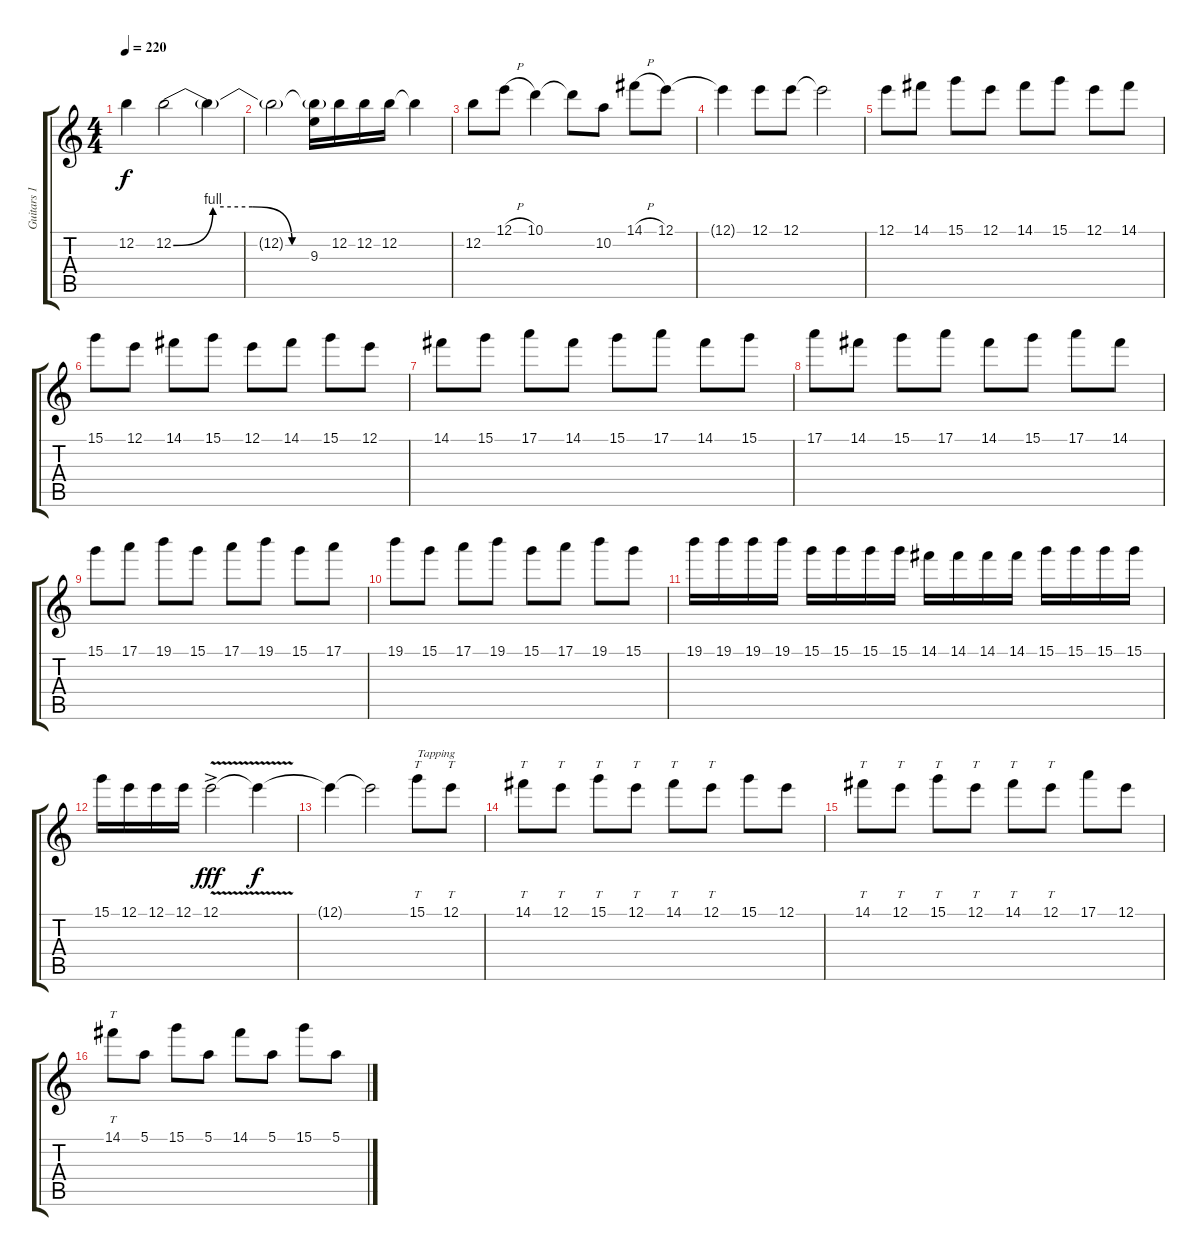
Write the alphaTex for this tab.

\track ("Guitars 1" "Guitars 1") {instrument electricguitarjazz}
\staff {score tabs}
\tuning (E4 B3 G3 D3 A2 E2) {hide}
\ts (4 4)
\tempo 220
\clef g2
\ks c
12.2.4{dy f} 12.2{be (custom 0 0 15 4 30 4 45 0 60 0)}.2 12.2{t}.4 |
12.2{t}.2 (12.2{t} 9.3{t}).16 12.2.16 12.2.16 12.2.16 12.2{t}.4 |
12.2.8 12.1{h}.8 10.1.4 10.1{t}.8 10.2.8 14.1{h}.8 12.1.8 |
12.1{t}.4 12.1.8 12.1.8 12.1{t}.2 |
12.1.8 14.1.8 15.1.8 12.1.8 14.1.8 15.1.8 12.1.8 14.1.8 |
15.1.8 12.1.8 14.1.8 15.1.8 12.1.8 14.1.8 15.1.8 12.1.8 |
14.1.8 15.1.8 17.1.8 14.1.8 15.1.8 17.1.8 14.1.8 15.1.8 |
17.1.8 14.1.8 15.1.8 17.1.8 14.1.8 15.1.8 17.1.8 14.1.8 |
15.1.8 17.1.8 19.1.8 15.1.8 17.1.8 19.1.8 15.1.8 17.1.8 |
19.1.8 15.1.8 17.1.8 19.1.8 15.1.8 17.1.8 19.1.8 15.1.8 |
19.1.16 19.1.16 19.1.16 19.1.16 15.1.16 15.1.16 15.1.16 15.1.16 14.1.16 14.1.16 14.1.16 14.1.16 15.1.16 15.1.16 15.1.16 15.1.16 |
15.1.16 12.1.16 12.1.16 12.1.16 12.1{v ac}.2{dy fff} 12.1{t}.4{dy f} |
12.1{t}.4 12.1{t}.2 15.1.8{tt txt "Tapping"} 12.1.8{tt} |
14.1.8{tt} 12.1.8{tt} 15.1.8{tt} 12.1.8{tt} 14.1.8{tt} 12.1.8{tt} 15.1.8 12.1.8 |
14.1.8{tt} 12.1.8{tt} 15.1.8{tt} 12.1.8{tt} 14.1.8{tt} 12.1.8{tt} 17.1.8 12.1.8 |
14.1.8{tt} 5.1.8 15.1.8 5.1.8 14.1.8 5.1.8 15.1.8 5.1.8
